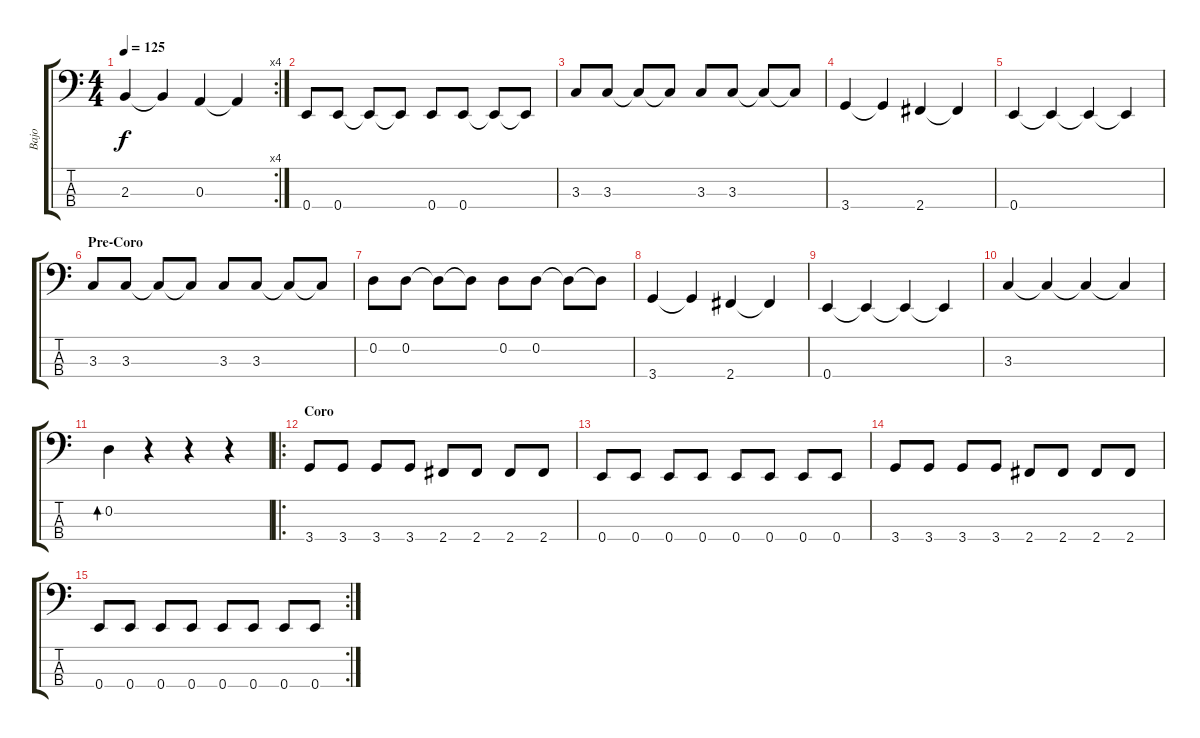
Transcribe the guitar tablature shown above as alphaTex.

\track ("Bajo" "Bajo") {instrument electricbasspick}
\staff {score tabs}
\tuning (G2 D2 A1 E1) {hide}
\rc 4
\ts (4 4)
\tempo 125
\clef f4
\ks c
2.3.4{dy f} 2.3{t}.4 0.3.4 0.3{t}.4 |
0.4.8 0.4.8 0.4{t}.8 0.4{t}.8 0.4.8 0.4.8 0.4{t}.8 0.4{t}.8 |
3.3.8 3.3.8 3.3{t}.8 3.3{t}.8 3.3.8 3.3.8 3.3{t}.8 3.3{t}.8 |
3.4.4 3.4{t}.4 2.4.4 2.4{t}.4 |
0.4.4 0.4{t}.4 0.4{t}.4 0.4{t}.4 |
\section ("" "Pre-Coro")
3.3.8 3.3.8 3.3{t}.8 3.3{t}.8 3.3.8 3.3.8 3.3{t}.8 3.3{t}.8 |
0.2.8 0.2.8 0.2{t}.8 0.2{t}.8 0.2.8 0.2.8 0.2{t}.8 0.2{t}.8 |
3.4.4 3.4{t}.4 2.4.4 2.4{t}.4 |
0.4.4 0.4{t}.4 0.4{t}.4 0.4{t}.4 |
3.3.4 3.3{t}.4 3.3{t}.4 3.3{t}.4 |
0.2.4{bd 30} r.4 r.4 r.4 |
\ro
\section ("" "Coro")
3.4.8 3.4.8 3.4.8 3.4.8 2.4.8 2.4.8 2.4.8 2.4.8 |
0.4.8 0.4.8 0.4.8 0.4.8 0.4.8 0.4.8 0.4.8 0.4.8 |
3.4.8 3.4.8 3.4.8 3.4.8 2.4.8 2.4.8 2.4.8 2.4.8 |
\rc 2
0.4.8 0.4.8 0.4.8 0.4.8 0.4.8 0.4.8 0.4.8 0.4.8
